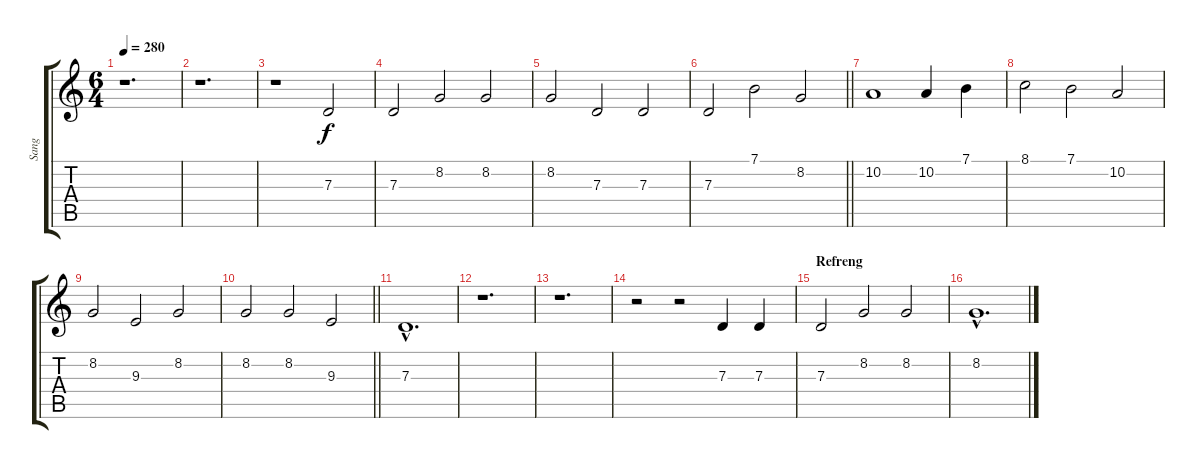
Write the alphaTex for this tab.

\track ("Sang" "Sang") {instrument tuba}
\staff {score tabs}
\tuning (E4 B3 G3 D3 A2 E2) {hide}
\ts (6 4)
\tempo 280
\clef g2
\ks c
r.1{d dy f} |
r.1{d} |
r.1 7.3.2 |
7.3.2 8.2.2 8.2.2 |
8.2.2 7.3.2 7.3.2 |
\barLineRight lightlight
7.3.2 7.1.2 8.2.2 |
10.2.1 10.2.4 7.1.4 |
8.1.2 7.1.2 10.2.2 |
8.2.2 9.3.2 8.2.2 |
\barLineRight lightlight
8.2.2 8.2.2 9.3.2 |
7.3{hac}.1{d} |
r.1{d} |
r.1{d} |
r.2 r.2 7.3.4 7.3.4 |
\section ("" "Refreng")
7.3.2 8.2.2 8.2.2 |
8.2{hac}.1{d}
